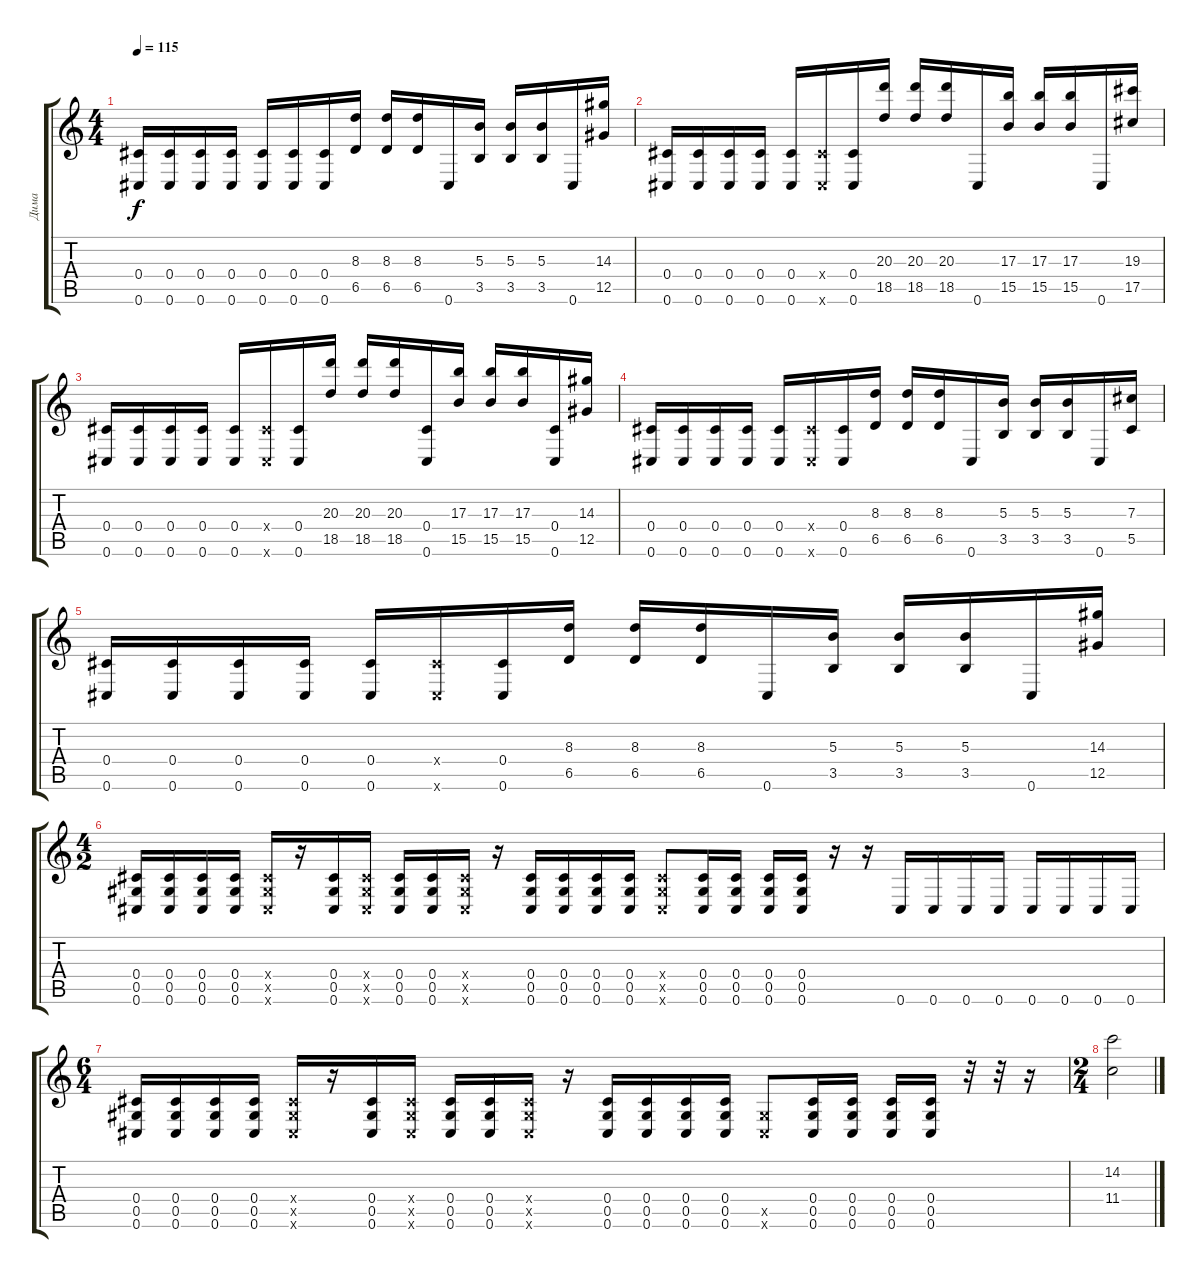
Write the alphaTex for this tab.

\track ("Дима" "Дима") {instrument distortionguitar}
\staff {score tabs}
\tuning (Eb4 Bb3 Gb3 Db3 Ab2 Db2) {hide}
\ts (4 4)
\tempo 115
\clef g2
\ks c
(0.4 0.6).16{dy f} (0.4 0.6).16 (0.4 0.6).16 (0.4 0.6).16 (0.4 0.6).16 (0.4 0.6).16 (0.4 0.6).16 (8.3 6.5).16 (8.3 6.5).16 (8.3 6.5).16 0.6.16 (5.3 3.5).16 (5.3 3.5).16 (5.3 3.5).16 0.6.16 (14.3 12.5).16 |
(0.4 0.6).16 (0.4 0.6).16 (0.4 0.6).16 (0.4 0.6).16 (0.4 0.6).16 (0.4{x} 0.6{x}).16 (0.4 0.6).16 (20.3 18.5).16 (20.3 18.5).16 (20.3 18.5).16 0.6.16 (17.3 15.5).16 (17.3 15.5).16 (17.3 15.5).16 0.6.16 (19.3 17.5).16 |
(0.4 0.6).16 (0.4 0.6).16 (0.4 0.6).16 (0.4 0.6).16 (0.4 0.6).16 (0.4{x} 0.6{x}).16 (0.4 0.6).16 (20.3 18.5).16 (20.3 18.5).16 (20.3 18.5).16 (0.4 0.6).16 (17.3 15.5).16 (17.3 15.5).16 (17.3 15.5).16 (0.4 0.6).16 (14.3 12.5).16 |
(0.4 0.6).16 (0.4 0.6).16 (0.4 0.6).16 (0.4 0.6).16 (0.4 0.6).16 (0.4{x} 0.6{x}).16 (0.4 0.6).16 (8.3 6.5).16 (8.3 6.5).16 (8.3 6.5).16 0.6.16 (5.3 3.5).16 (5.3 3.5).16 (5.3 3.5).16 0.6.16 (7.3 5.5).16 |
(0.4 0.6).16 (0.4 0.6).16 (0.4 0.6).16 (0.4 0.6).16 (0.4 0.6).16 (0.4{x} 0.6{x}).16 (0.4 0.6).16 (8.3 6.5).16 (8.3 6.5).16 (8.3 6.5).16 0.6.16 (5.3 3.5).16 (5.3 3.5).16 (5.3 3.5).16 0.6.16 (14.3 12.5).16 |
\ts (4 2)
(0.4 0.5 0.6).16 (0.4 0.5 0.6).16 (0.4 0.5 0.6).16 (0.4 0.5 0.6).16 (0.4{x} 0.5{x} 0.6{x}).16 r.16 (0.4 0.5 0.6).16 (0.4{x} 0.5{x} 0.6{x}).16 (0.4 0.5 0.6).16 (0.4 0.5 0.6).16 (0.4{x} 0.5{x} 0.6{x}).16 r.16 (0.4 0.5 0.6).16 (0.4 0.5 0.6).16 (0.4 0.5 0.6).16 (0.4 0.5 0.6).16 (0.4{x} 0.5{x} 0.6{x}).8 (0.4 0.5 0.6).16 (0.4 0.5 0.6).16 (0.4 0.5 0.6).16 (0.4 0.5 0.6).16 r.16 r.16 0.6.16{balance 16} 0.6.16 0.6.16 0.6.16 0.6.16 0.6.16 0.6.16 0.6.16 |
\ts (6 4)
(0.4 0.5 0.6).16{balance 5} (0.4 0.5 0.6).16 (0.4 0.5 0.6).16 (0.4 0.5 0.6).16 (0.4{x} 0.5{x} 0.6{x}).16 r.16 (0.4 0.5 0.6).16 (0.4{x} 0.5{x} 0.6{x}).16 (0.4 0.5 0.6).16 (0.4 0.5 0.6).16 (0.4{x} 0.5{x} 0.6{x}).16 r.16 (0.4 0.5 0.6).16 (0.4 0.5 0.6).16 (0.4 0.5 0.6).16 (0.4 0.5 0.6).16 (0.5{x} 0.6{x}).8 (0.4 0.5 0.6).16 (0.4 0.5 0.6).16 (0.4 0.5 0.6).16 (0.4 0.5 0.6).16 r.32 r.32 r.16 |
\ts (2 4)
(14.2 11.4).2
